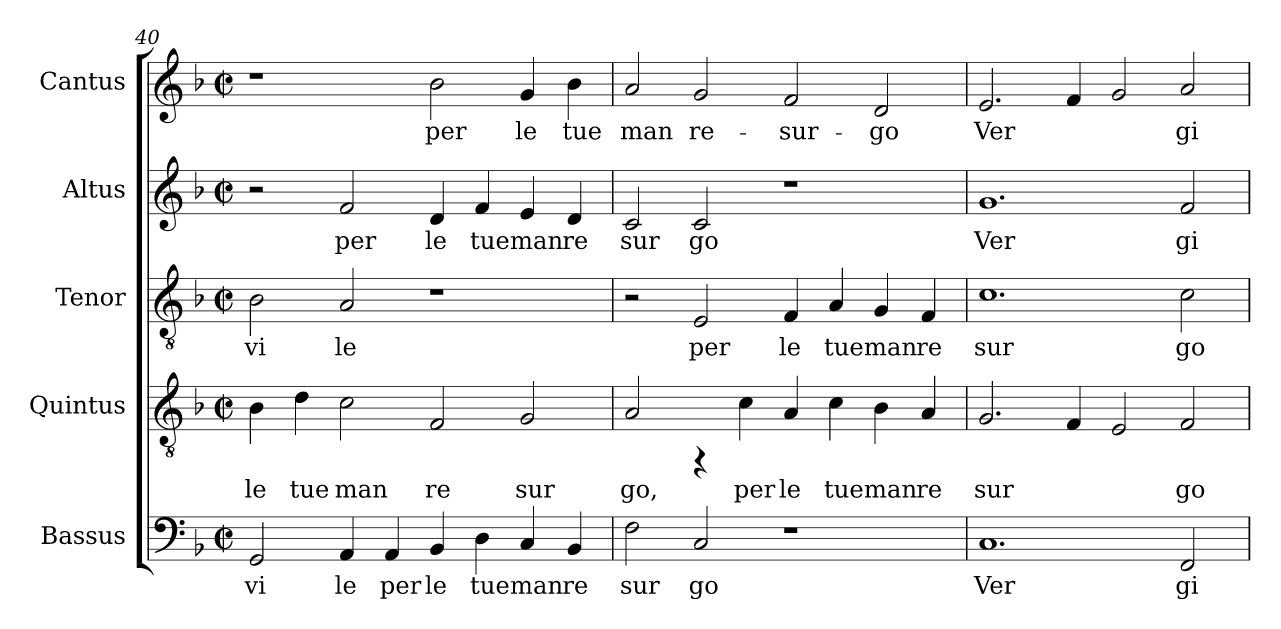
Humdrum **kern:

**kern	**text	**kern	**text	**kern	**text	**kern	**text	**kern	**text
*part5	*part5	*part4	*part4	*part3	*part3	*part2	*part2	*part1	*part1
*staff5	*staff5	*staff4	*staff4	*staff3	*staff3	*staff2	*staff2	*staff1	*staff1
*I"Bassus	*	*I"Quintus	*	*I"Tenor	*	*I"Altus	*	*I"Cantus	*
*clefF4	*	*clefGv2	*	*clefGv2	*	*clefG2	*	*clefG2	*
*k[b-]	*	*k[b-]	*	*k[b-]	*	*k[b-]	*	*k[b-]	*
*F:	*	*F:	*	*F:	*	*F:	*	*F:	*
*M2/2	*	*M2/2	*	*M2/2	*	*M2/2	*	*M2/2	*
*met(c|)	*	*met(c|)	*	*met(c|)	*	*met(c|)	*	*met(c|)	*
=40	=40	=40	=40	=40	=40	=40	=40	=40	=40
!	!LO:LY:b:cj	!	!LO:LY:b:cj	!	!LO:LY:b:cj	!	!	!	!
2GG/	vi	4B-\	le	2B-\	vi	2r	.	1r	.
!	!	!	!LO:LY:b:cj	!	!	!	!	!	!
.	.	4d\	tue	.	.	.	.	.	.
!	!LO:LY:b:cj	!	!LO:LY:b:cj	!	!LO:LY:b:cj	!	!LO:LY:b:cj	!	!
4AA/	le	2c\	man	2A/	le	2f/	per	.	.
!	!LO:LY:b:cj	!	!	!	!	!	!	!	!
4AA/	per	.	.	.	.	.	.	.	.
!	!LO:LY:b:cj	!	!LO:LY:b:cj	!	!	!	!LO:LY:b:cj	!	!LO:LY:b:cj
4BB-/	le	2F/	re	1r	.	4d/	le	2b-\	per
!	!LO:LY:b:cj	!	!	!	!	!	!LO:LY:b:cj	!	!
4D\	tue	.	.	.	.	4f/	tue	.	.
!	!LO:LY:b:cj	!	!LO:LY:b:cj	!	!	!	!LO:LY:b:cj	!	!LO:LY:b:cj
4C/	man	2G/	sur	.	.	4e/	man	4g/	le
!	!LO:LY:b:cj	!	!	!	!	!	!LO:LY:b:cj	!	!LO:LY:b:cj
4BB-/	re	.	.	.	.	4d/	re	4b-\	tue
=41	=41	=41	=41	=41	=41	=41	=41	=41	=41
!	!LO:LY:b:cj	!	!LO:LY:b:cj	!	!	!	!LO:LY:b:cj	!	!LO:LY:b:cj
2F\	sur	2A/	go,	2r	.	2c/	sur	2a/	man
!	!LO:LY:b:cj	!	!	!	!LO:LY:b:cj	!	!LO:LY:b:cj	!	!LO:LY:b:cj
2C/	go	4rFF	.	2E/	per	2c/	go	2g/	re-
!	!	!	!LO:LY:b:cj	!	!	!	!	!	!
.	.	4c\	per	.	.	.	.	.	.
!	!	!	!LO:LY:b:cj	!	!LO:LY:b:cj	!	!	!	!LO:LY:b:cj
1r	.	4A/	le	4F/	le	1r	.	2f/	-sur-
!	!	!	!LO:LY:b:cj	!	!LO:LY:b:cj	!	!	!	!
.	.	4c\	tue	4A/	tue	.	.	.	.
!	!	!	!LO:LY:b:cj	!	!LO:LY:b:cj	!	!	!	!LO:LY:b:cj
.	.	4B-\	man	4G/	man	.	.	2d/	-go
!	!	!	!LO:LY:b:cj	!	!LO:LY:b:cj	!	!	!	!
.	.	4A/	re	4F/	re	.	.	.	.
!!LO:LB:g=z
=42	=42	=42	=42	=42	=42	=42	=42	=42	=42
!	!LO:LY:b:cj	!	!LO:LY:b:cj	!	!LO:LY:b:cj	!	!LO:LY:b:cj	!	!LO:LY:b:cj
1.C	Ver	2.G/	sur	1.c	sur	1.g	Ver	2.e/	Ver
!	!	!	!LO:LY:b:cj	!	!	!	!	!	!LO:LY:b:cj
.	.	4F/	.	.	.	.	.	4f/	.
!	!	!	!LO:LY:b:cj	!	!	!	!	!	!LO:LY:b:cj
.	.	2E/	.	.	.	.	.	2g/	.
!	!LO:LY:b:cj	!	!LO:LY:b:cj	!	!LO:LY:b:cj	!	!LO:LY:b:cj	!	!LO:LY:b:cj
2FF/	gi	2F/	go	2c\	go	2f/	gi	2a/	gi
=	=	=	=	=	=	=	=	=	=
*-	*-	*-	*-	*-	*-	*-	*-	*-	*-
